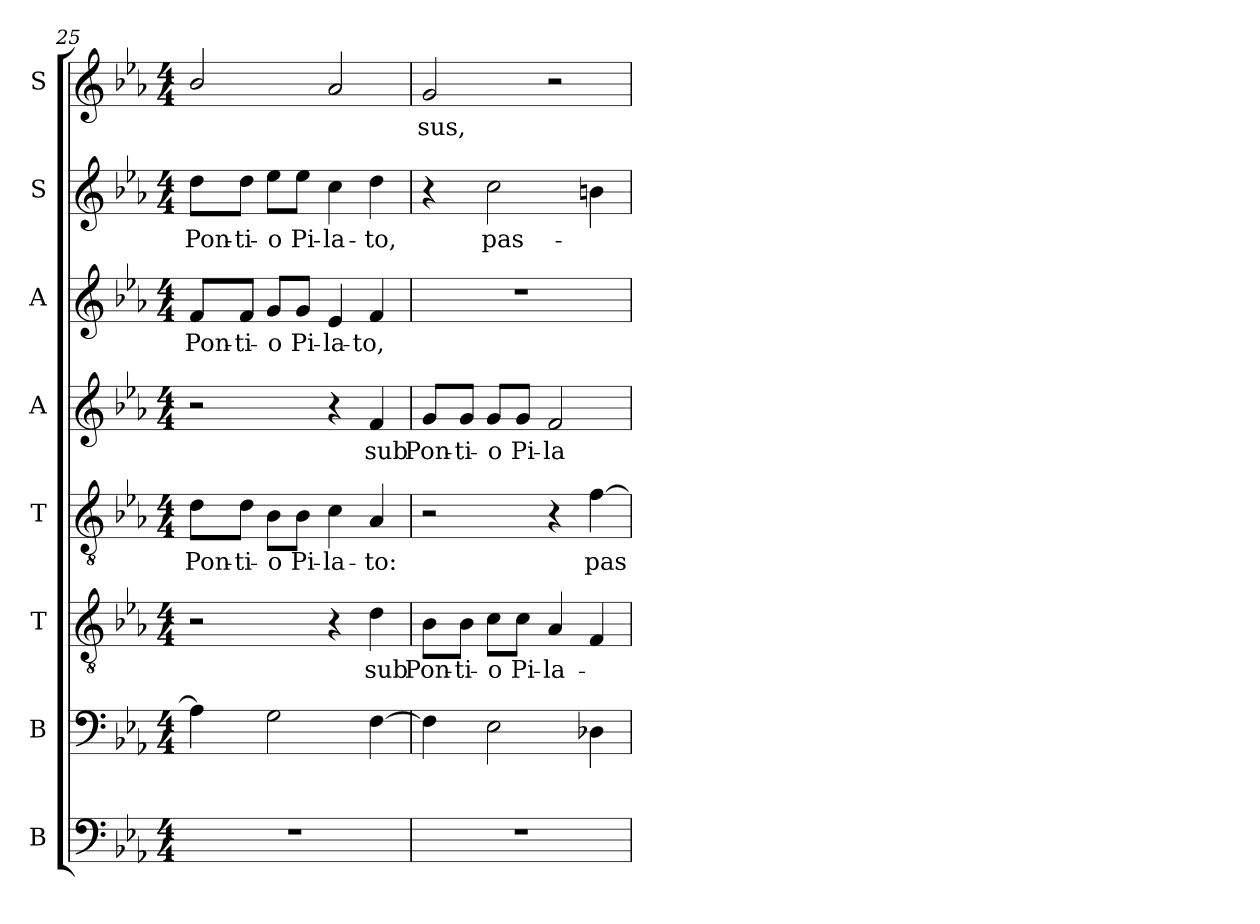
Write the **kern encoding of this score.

**kern	**kern	**kern	**text	**kern	**text	**kern	**text	**kern	**text	**kern	**text	**kern	**text
*part8	*part7	*part6	*part6	*part5	*part5	*part4	*part4	*part3	*part3	*part2	*part2	*part1	*part1
*staff8	*staff7	*staff6	*staff6	*staff5	*staff5	*staff4	*staff4	*staff3	*staff3	*staff2	*staff2	*staff1	*staff1
*I"B	*I"B	*I"T	*	*I"T	*	*I"A	*	*I"A	*	*I"S	*	*I"S	*
*I'B.	*I'B.	*I'T.	*	*I'T.	*	*I'A.	*	*I'A.	*	*I'S.	*	*I'S.	*
!!LO:LB:g=z
*clefF4	*clefF4	*clefGv2	*	*clefGv2	*	*clefG2	*	*clefG2	*	*clefG2	*	*clefG2	*
*	*	*ITrd7c12	*	*ITrd7c12	*	*	*	*	*	*	*	*	*
*k[b-e-a-]	*k[b-e-a-]	*k[b-e-a-]	*	*k[b-e-a-]	*	*k[b-e-a-]	*	*k[b-e-a-]	*	*k[b-e-a-]	*	*k[b-e-a-]	*
*E-:	*E-:	*E-:	*	*E-:	*	*E-:	*	*E-:	*	*E-:	*	*E-:	*
*M4/4	*M4/4	*M4/4	*	*M4/4	*	*M4/4	*	*M4/4	*	*M4/4	*	*M4/4	*
=25	=25	=25	=25	=25	=25	=25	=25	=25	=25	=25	=25	=25	=25
!	!	!	!	!	!LO:LY:b:color=#000000	!	!	!	!	!	!	!	!
!	!	!	!	!	!	!	!	!	!LO:LY:b:color=#000000	!	!	!	!
!	!	!	!	!	!	!	!	!	!	!	!LO:LY:b:color=#000000	!	!
1r	4A-i\]	2r	.	8Di\L	Pon-	2r	.	8fi/L	Pon-	8ddi\L	Pon-	2b-i/	.
!	!	!	!	!	!LO:LY:b:color=#000000	!	!	!	!	!	!	!	!
!	!	!	!	!	!	!	!	!	!LO:LY:b:color=#000000	!	!	!	!
!	!	!	!	!	!	!	!	!	!	!	!LO:LY:b:color=#000000	!	!
.	.	.	.	8Di\J	-ti-	.	.	8fi/J	-ti-	8ddi\J	-ti-	.	.
!	!	!	!	!	!LO:LY:b:color=#000000	!	!	!	!	!	!	!	!
!	!	!	!	!	!	!	!	!	!LO:LY:b:color=#000000	!	!	!	!
!	!	!	!	!	!	!	!	!	!	!	!LO:LY:b:color=#000000	!	!
.	2Gi\	.	.	8BB-i\L	-o	.	.	8gi/L	-o	8ee-i\L	-o	.	.
!	!	!	!	!	!LO:LY:b:color=#000000	!	!	!	!	!	!	!	!
!	!	!	!	!	!	!	!	!	!LO:LY:b:color=#000000	!	!	!	!
!	!	!	!	!	!	!	!	!	!	!	!LO:LY:b:color=#000000	!	!
.	.	.	.	8BB-i\J	Pi-	.	.	8gi/J	Pi-	8ee-i\J	Pi-	.	.
!	!	!	!	!	!LO:LY:b:color=#000000	!	!	!	!	!	!	!	!
!	!	!	!	!	!	!	!	!	!LO:LY:b:color=#000000	!	!	!	!
!	!	!	!	!	!	!	!	!	!	!	!LO:LY:b:color=#000000	!	!
.	.	4r	.	4Ci\	-la-	4r	.	4e-i/	-la-	4cci\	-la-	2a-i/	.
!	!	!	!LO:LY:b:color=#000000	!	!	!	!	!	!	!	!	!	!
!	!	!	!	!	!LO:LY:b:color=#000000	!	!	!	!	!	!	!	!
!	!	!	!	!	!	!	!LO:LY:b:color=#000000	!	!	!	!	!	!
!	!	!	!	!	!	!	!	!	!LO:LY:b:color=#000000	!	!	!	!
!	!	!	!	!	!	!	!	!	!	!	!LO:LY:b:color=#000000	!	!
.	[4Fi\	4Di\	sub	4AA-i/	-to:	4fi/	sub	4fi/	-to,	4ddi\	-to,	.	.
=26	=26	=26	=26	=26	=26	=26	=26	=26	=26	=26	=26	=26	=26
!	!	!	!LO:LY:b:color=#000000	!	!	!	!	!	!	!	!	!	!
!	!	!	!	!	!	!	!LO:LY:b:color=#000000	!	!	!	!	!	!
!	!	!	!	!	!	!	!	!	!	!	!	!	!LO:LY:b:color=#000000
1r	4Fi\]	8BB-i\L	Pon-	2r	.	8gi/L	Pon-	1r	.	4r	.	2gi/	-sus,
!	!	!	!LO:LY:b:color=#000000	!	!	!	!	!	!	!	!	!	!
!	!	!	!	!	!	!	!LO:LY:b:color=#000000	!	!	!	!	!	!
.	.	8BB-i\J	-ti-	.	.	8gi/J	-ti-	.	.	.	.	.	.
!	!	!	!LO:LY:b:color=#000000	!	!	!	!	!	!	!	!	!	!
!	!	!	!	!	!	!	!LO:LY:b:color=#000000	!	!	!	!	!	!
!	!	!	!	!	!	!	!	!	!	!	!LO:LY:b:color=#000000	!	!
.	2E-i\	8Ci\L	-o	.	.	8gi/L	-o	.	.	2cci\	pas-	.	.
!	!	!	!LO:LY:b:color=#000000	!	!	!	!	!	!	!	!	!	!
!	!	!	!	!	!	!	!LO:LY:b:color=#000000	!	!	!	!	!	!
.	.	8Ci\J	Pi-	.	.	8gi/J	Pi-	.	.	.	.	.	.
!	!	!	!LO:LY:b:color=#000000	!	!	!	!	!	!	!	!	!	!
!	!	!	!	!	!	!	!LO:LY:b:color=#000000	!	!	!	!	!	!
.	.	4AA-i/	-la-	4r	.	2fi/	-la-	.	.	.	.	2r	.
!	!	!	!	!	!LO:LY:b:color=#000000	!	!	!	!	!	!	!	!
.	4D-Xi\	4FFi/	.	[4Fi\	pas-	.	.	.	.	4bni\	.	.	.
=	=	=	=	=	=	=	=	=	=	=	=	=	=
*-	*-	*-	*-	*-	*-	*-	*-	*-	*-	*-	*-	*-	*-
